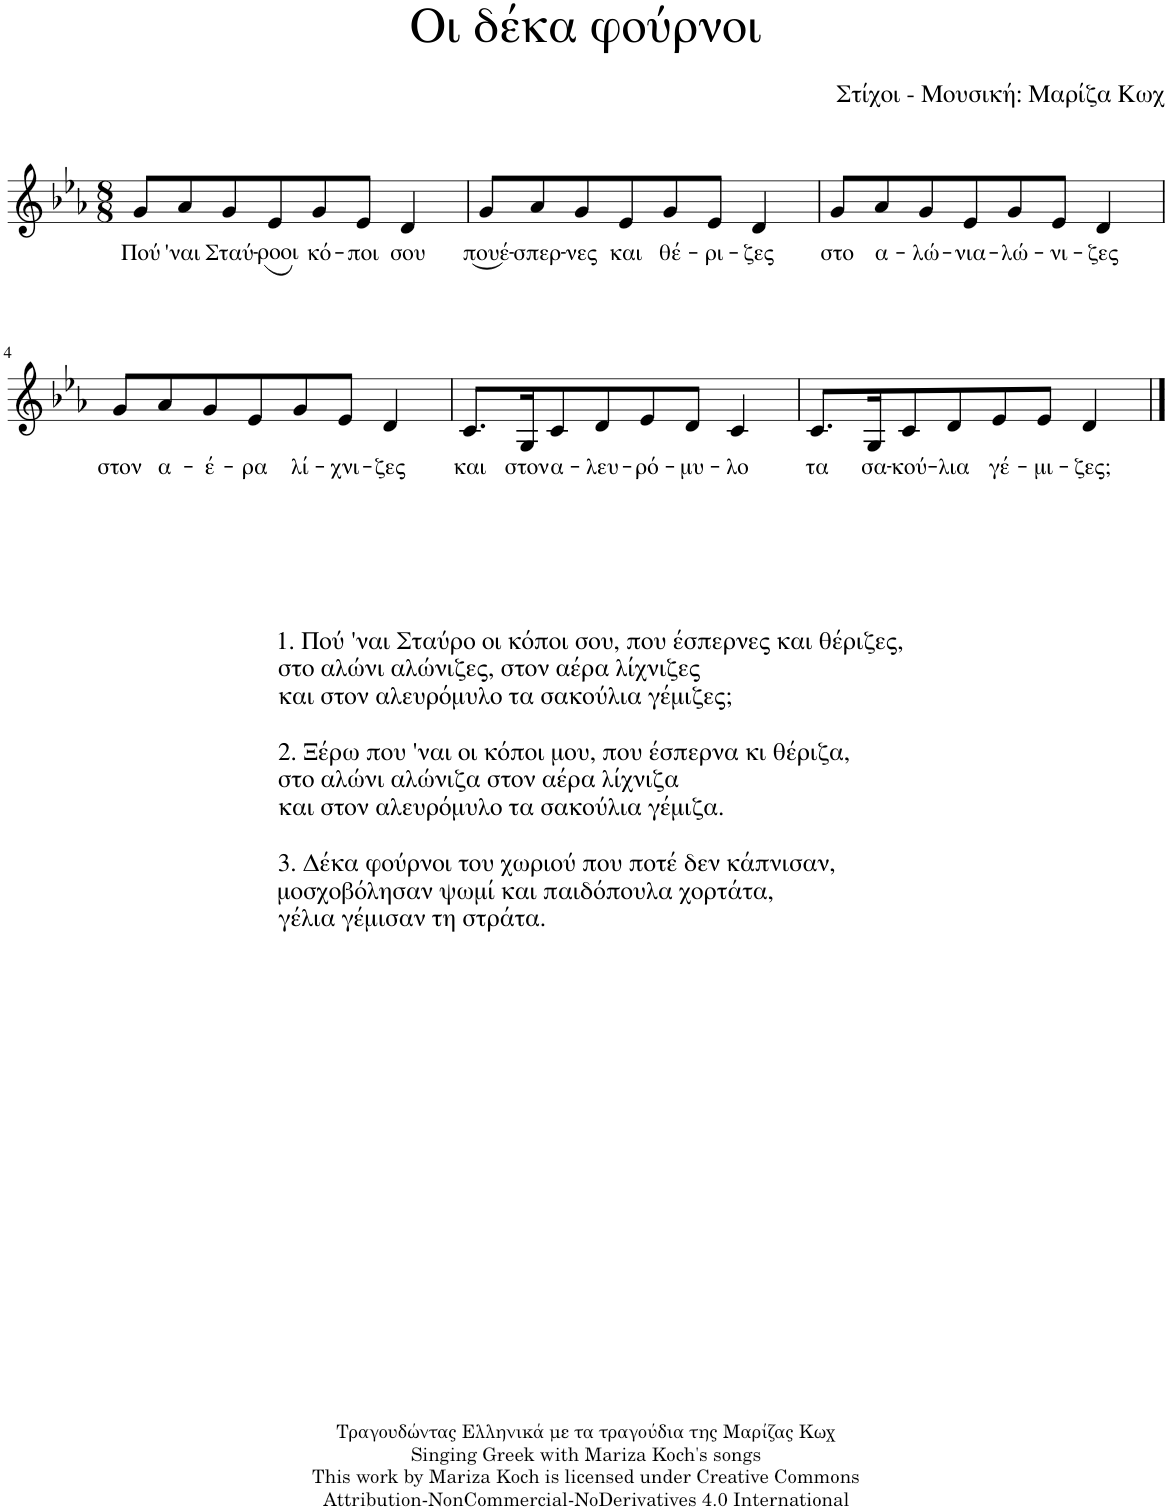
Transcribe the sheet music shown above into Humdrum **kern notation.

**kern	**text
*part1	*part1
*staff1	*staff1
*I"Piano	*
*I'Pno.	*
*clefG2	*
*k[b-e-a-]	*
*M8/8	*
=1	=1
!	!LO:LY:b
8g/L	Πού
!	!LO:LY:b
(8a-/	'ναι
!	!LO:LY:b
8g/)	Σταύ-
!	!LO:LY:b
8e-/	-ροοι
!	!LO:LY:b
8g/	κό-
!	!LO:LY:b
8e-/J	-ποι
!	!LO:LY:b
4d/	σου
=2	=2
!	!LO:LY:b
(8g/L	πουέ-
!	!LO:LY:b
8a-/)	-σπερ-
!	!LO:LY:b
8g/	-νες
!	!LO:LY:b
8e-/	και
!	!LO:LY:b
8g/	θέ-
!	!LO:LY:b
8e-/J	-ρι-
!	!LO:LY:b
4d/	-ζες
=3	=3
!	!LO:LY:b
8g/L	στο
!	!LO:LY:b
8a-/	α-
!	!LO:LY:b
8g/	-λώ-
!	!LO:LY:b
8e-/	-νια-
!	!LO:LY:b
8g/	-λώ-
!	!LO:LY:b
8e-/J	-νι-
!	!LO:LY:b
4d/	-ζες
!!LO:LB:g=z
=4	=4
!	!LO:LY:b
8g/L	στον
!	!LO:LY:b
8a-/	α-
!	!LO:LY:b
8g/	-έ-
!	!LO:LY:b
8e-/	-ρα
!	!LO:LY:b
8g/	λί-
!	!LO:LY:b
8e-/J	-χνι-
!	!LO:LY:b
4d/	-ζες
=5	=5
!	!LO:LY:b
8.c/L	και
!	!LO:LY:b
16G/K	στον
!	!LO:LY:b
8c/	α-
!	!LO:LY:b
8d/	-λευ-
!	!LO:LY:b
8e-/	-ρό-
!	!LO:LY:b
8d/J	-μυ-
!	!LO:LY:b
4c/	-λο
=6	=6
!	!LO:LY:b
8.c/L	τα
!	!LO:LY:b
16G/K	σα-
!	!LO:LY:b
8c/	-κού-
!	!LO:LY:b
8d/	-λια
!	!LO:LY:b
8e-/	γέ-
!	!LO:LY:b
8e-/J	-μι-
!LO:TX:b:t=1. Πού 'ναι Σταύρο οι κόποι σου, που έσπερνες και θέριζες,	!
!LO:TX:b:t=στο αλώνι αλώνιζες, στον αέρα λίχνιζες	!
!LO:TX:b:t=και στον αλευρόμυλο τα σακούλια γέμιζες;	!
!LO:TX:b:t=2. Ξέρω που 'ναι οι κόποι μου, που έσπερνα κι θέριζα,	!
!LO:TX:b:t=στο αλώνι αλώνιζα στον αέρα λίχνιζα	!
!LO:TX:b:t=και στον αλευρόμυλο τα σακούλια γέμιζα.	!
!LO:TX:b:t=3. Δέκα φούρνοι του χωριού που ποτέ δεν κάπνισαν,	!
!LO:TX:b:t=μοσχοβόλησαν ψωμί και παιδόπουλα χορτάτα,	!
!LO:TX:b:t=γέλια γέμισαν τη στράτα.	!
!	!LO:LY:b
4d/	-ζες;
==	==
*-	*-
